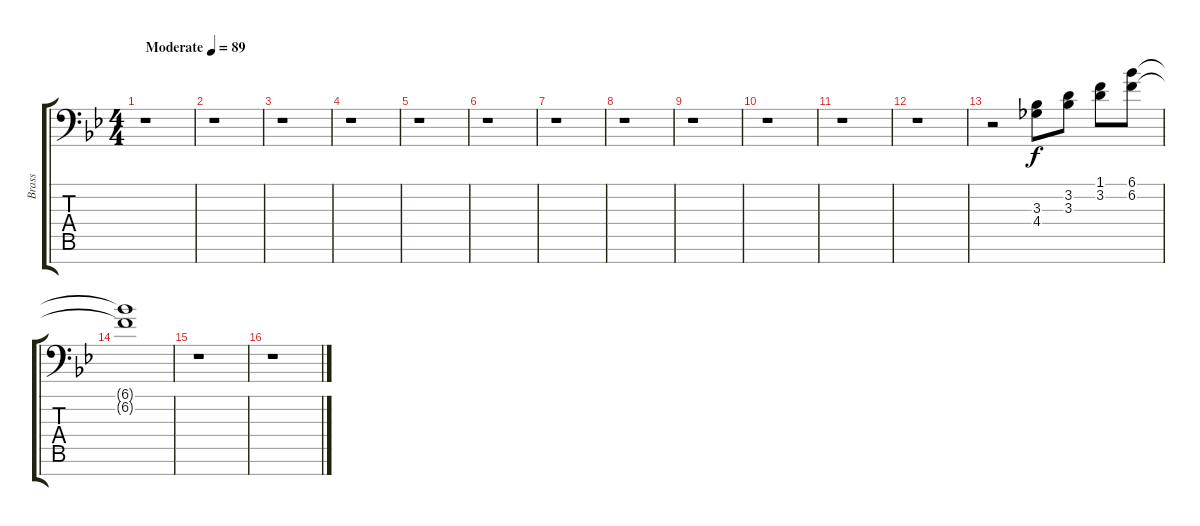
\track ("Brass" "Brass") {instrument brasssection}
\staff {score tabs}
\tuning (E4 B3 G3 D3 A2 E2 C-1) {hide}
\ts (4 4)
\tempo (89 "Moderate")
\clef f4
\ks bb
r.1{dy f instrument brasssection} |
r.1 |
r.1 |
r.1 |
r.1 |
r.1 |
r.1 |
r.1 |
r.1 |
r.1 |
r.1 |
r.1 |
r.2 (3.3 4.4).8 (3.2 3.3).8 (1.1 3.2).8 (6.1 6.2).8 |
(6.1{t} 6.2{t}).1 |
r.1 |
r.1
